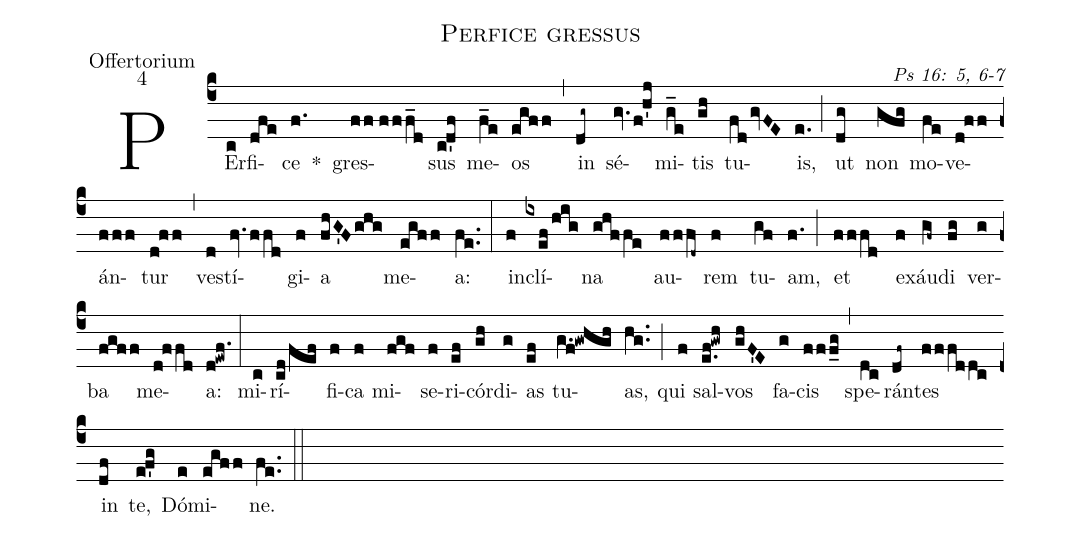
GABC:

name: Perfice gressus;
office-part: Offertorium;
mode: 4;
commentary: Ps 16: 5, 6-7;
%%
(c4) PEr(c)fi(dfe)ce(f.) *() gres(ff//fff_d)sus(cd'f) me(f_e)os(egff) (,) in(dg~) sé(gv.f!h'j)mi(g_e)tis(gh) tu(fdgvFE)is,(e.) (;) ut(dg) non(gfg) mo(fe)ve(d!ff)án(fff)tur(d!ff) (,) ves(d)tí(fv.ffd)gi(f)a(fhG'Fghg) me(egff)a:(fe..) (:)
in(f)clí(ixef/hig)na(ghffe) au(fffd~)rem(f) tu(gf)am,(f.) (;) et(fffd) ex(f)áu(gf~)di(fg) ver(g)ba(fgff) me(d!ffd)a:(d!ewf.) (:)
mi(c)rí(cd/fef)fi(f)ca(f) mi(fgf)se(f)ri(ef)cór(gh)di(g)as(ef) tu(g.f!gwhgh)as,(hg..) (;) qui(f) sal(e.f!gwh)vos(ghF'E) fa(g)cis(fff_g) (,) spe(dc)rán(df~)tes(fffddc) in(df) te,(ef'g) Dó(e)mi(egff)ne.(fe..) (::)
